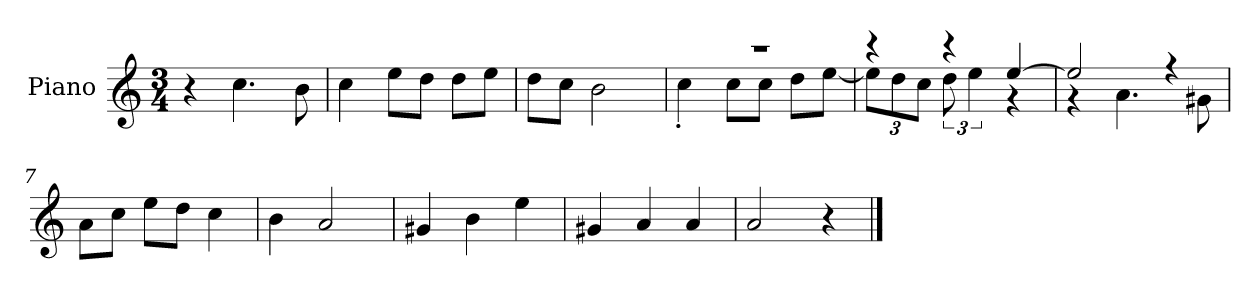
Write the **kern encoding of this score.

**kern
*part1
*staff1
*I"Piano
*I'P-no
*clefG2
*k[]
*M3/4
*MM178
=1
4r
4.cc\
8b\
=2
4cc\
8ee\L
8dd\J
8dd\L
8ee\J
=3
8dd\L
8cc\J
2b\
=4
*^
2.r	4cc'\
.	8cc\L
.	8cc\J
.	8dd\L
.	[8ee\J
=5	=5
*	*Xbrackettup
4r	12ee\L]
.	12dd\
.	12cc\J
*	*brackettup
4r	12dd\
.	6ee\
[4ee/	4r
=6	=6
2ee/]	4r
.	4.a\
4r	.
.	8g#X\
*v	*v
=7
8a\L
8cc\J
8ee\L
8dd\J
4cc\
=8
4b\
2a/
!!LO:LB:g=z
=9
4g#X/
4b\
4ee\
=10
4g#X/
4a/
4a/
=11
2a/
4r
==
*-
